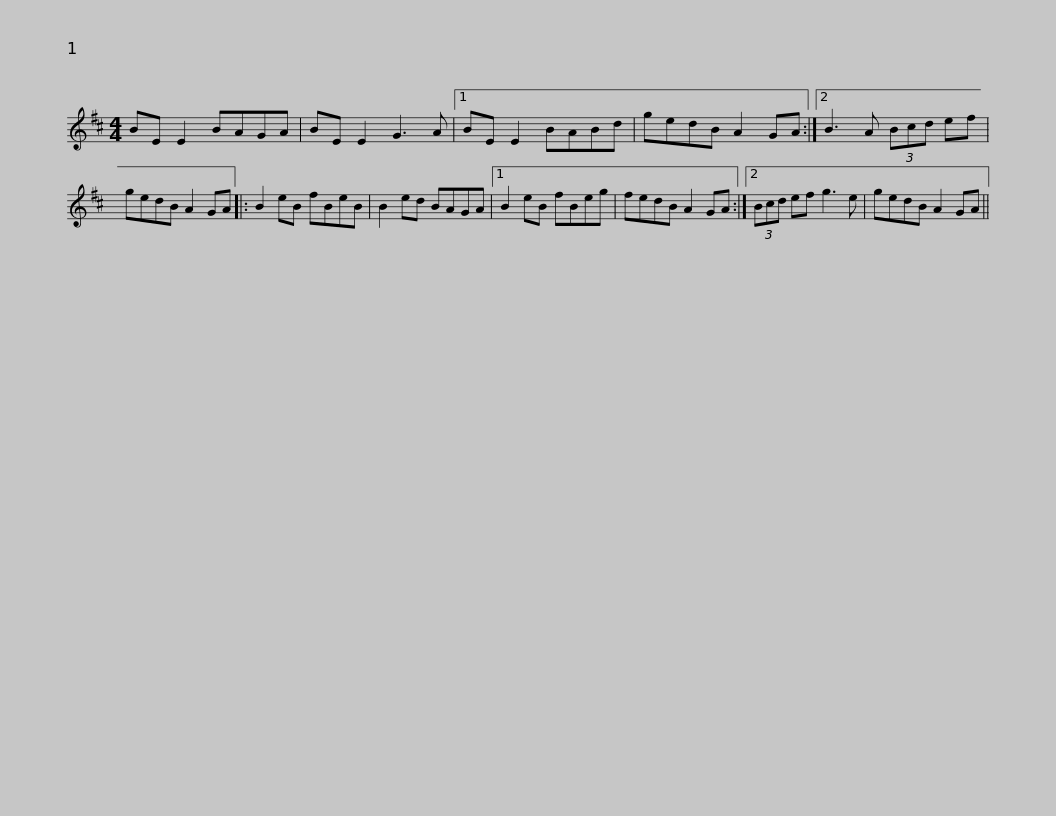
X:1
L:1/8
M:4/4
I:linebreak $
K:D
V:1 treble
V:1
 BE E2 BAGA | BE E2 G3 A |1 BE E2 BABd | gedB A2 GA :|2 B3 A (3Bcd ef | %5
 gedB A2 GA |:$ B2 eB fBeB | B2 ed BAGA |1 B2 eB fBeg | fedB A2 GA :|2 %10
 (3Bcd ef g3 e | gedB A2 GA || %12
